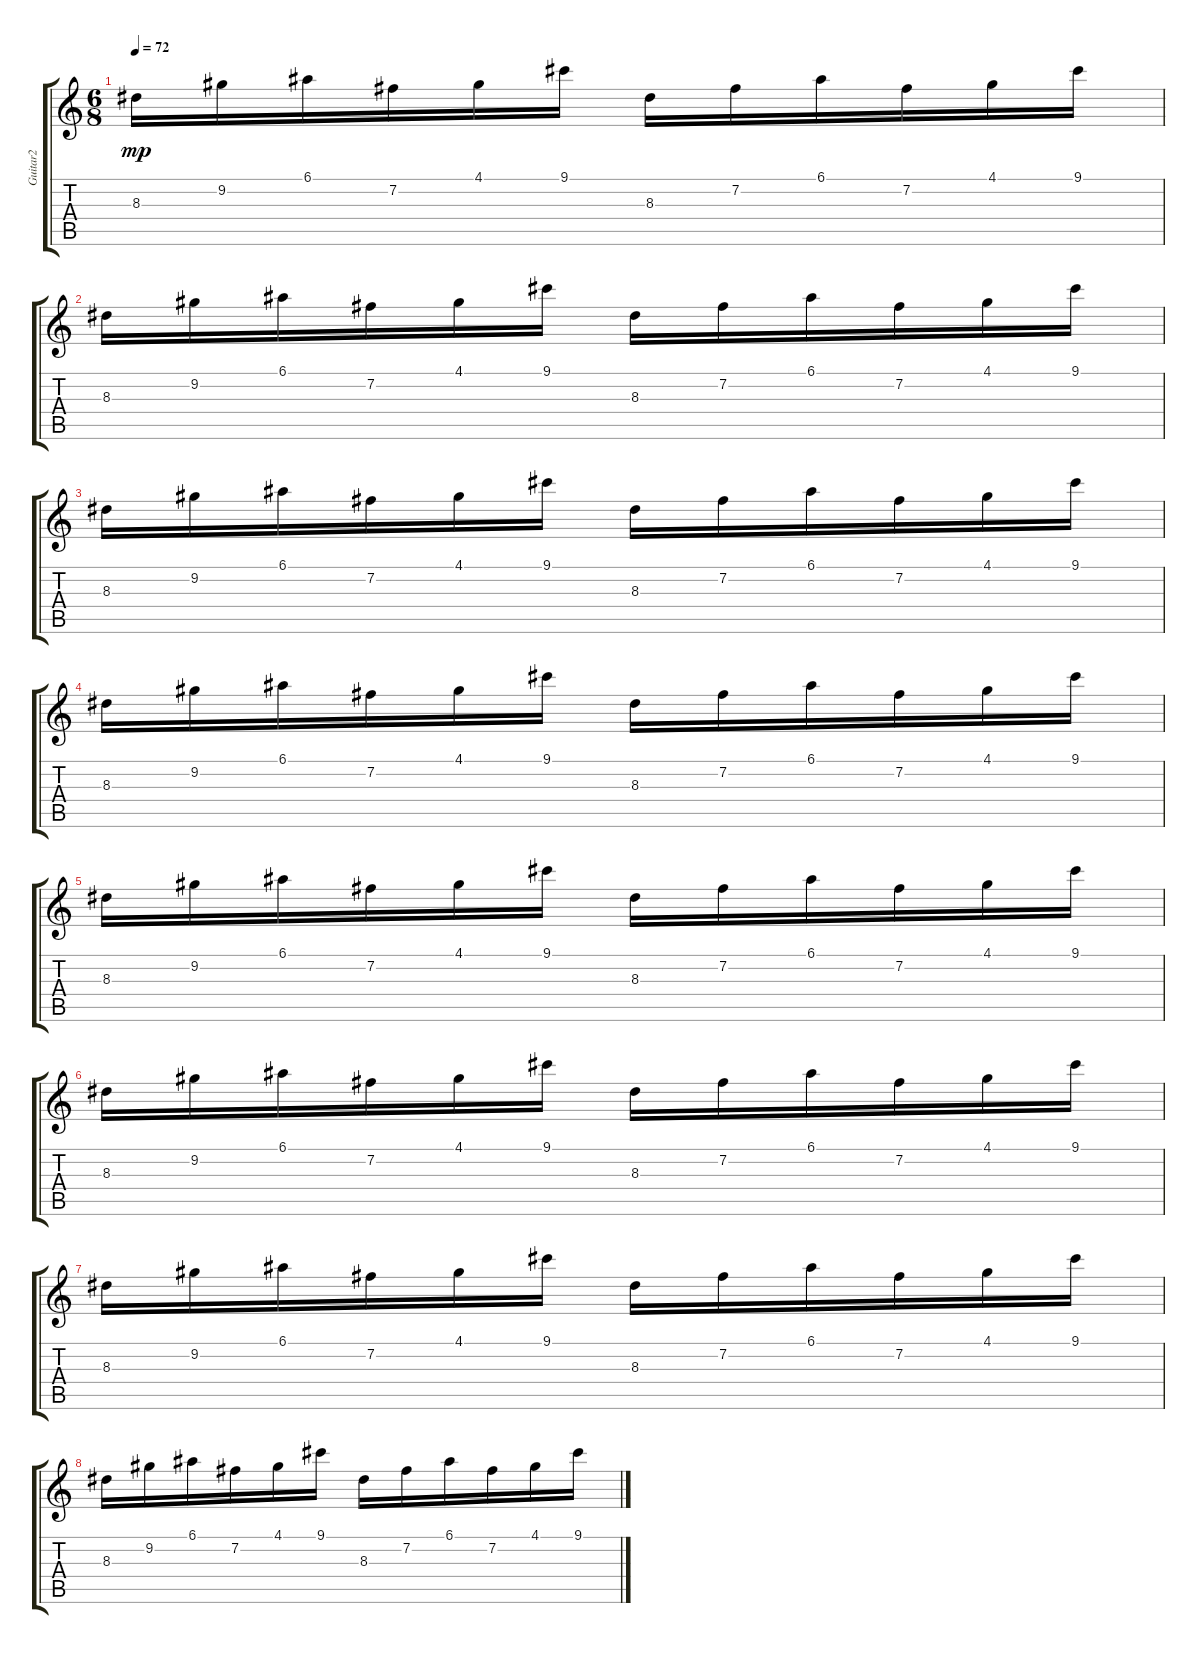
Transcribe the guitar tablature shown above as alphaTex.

\track ("Guitar2" "Guitar2") {instrument acousticguitarnylon}
\staff {score tabs}
\tuning (E4 B3 G3 D3 A2 E2) {hide}
\ts (6 8)
\tempo 72
\clef g2
\ks c
8.3.16{dy mp} 9.2.16 6.1.16 7.2.16 4.1.16 9.1.16 8.3.16 7.2.16 6.1.16 7.2.16 4.1.16 9.1.16 |
8.3.16 9.2.16 6.1.16 7.2.16 4.1.16 9.1.16 8.3.16 7.2.16 6.1.16 7.2.16 4.1.16 9.1.16 |
8.3.16 9.2.16 6.1.16 7.2.16 4.1.16 9.1.16 8.3.16 7.2.16 6.1.16 7.2.16 4.1.16 9.1.16 |
8.3.16 9.2.16 6.1.16 7.2.16 4.1.16 9.1.16 8.3.16 7.2.16 6.1.16 7.2.16 4.1.16 9.1.16 |
8.3.16 9.2.16 6.1.16 7.2.16 4.1.16 9.1.16 8.3.16 7.2.16 6.1.16 7.2.16 4.1.16 9.1.16 |
8.3.16 9.2.16 6.1.16 7.2.16 4.1.16 9.1.16 8.3.16 7.2.16 6.1.16 7.2.16 4.1.16 9.1.16 |
8.3.16 9.2.16 6.1.16 7.2.16 4.1.16 9.1.16 8.3.16 7.2.16 6.1.16 7.2.16 4.1.16 9.1.16 |
8.3.16 9.2.16 6.1.16 7.2.16 4.1.16 9.1.16 8.3.16 7.2.16 6.1.16 7.2.16 4.1.16 9.1.16
